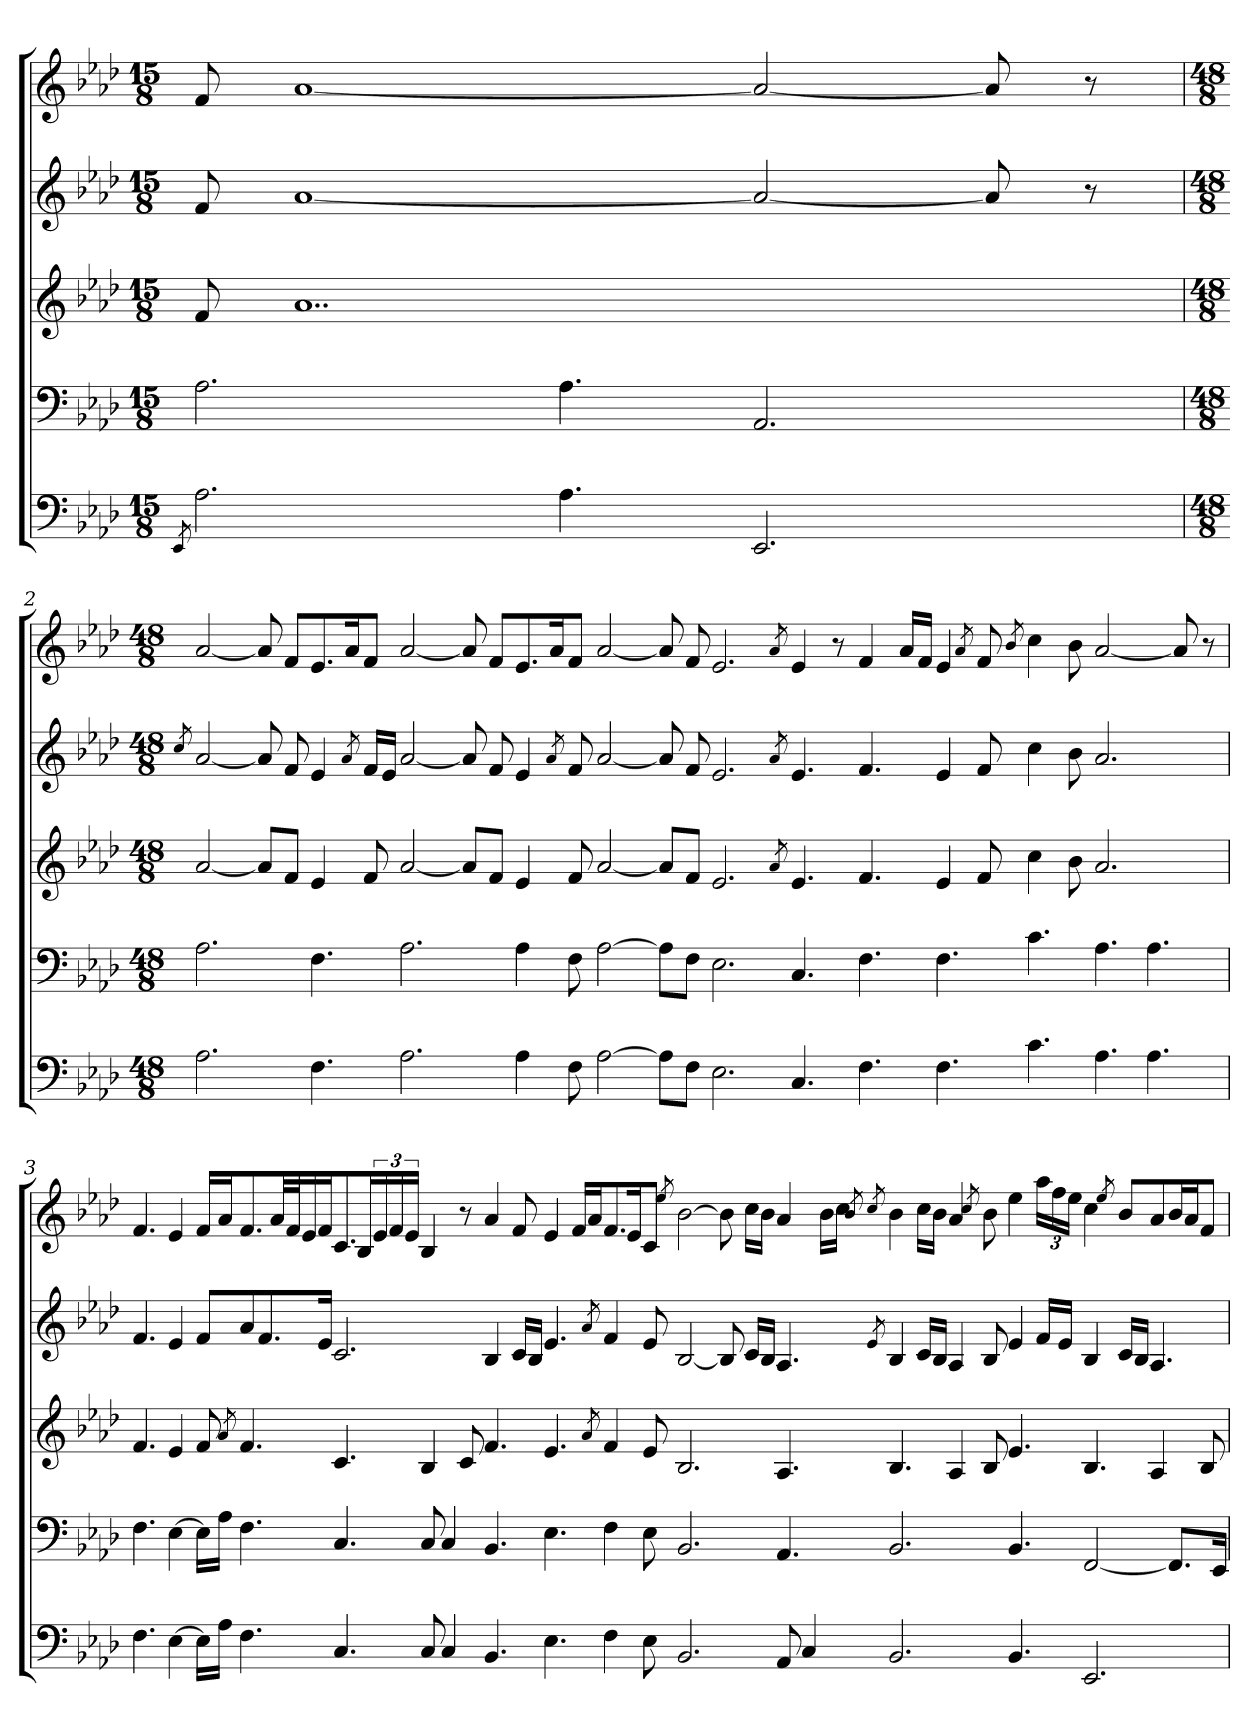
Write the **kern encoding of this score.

**kern	**kern	**kern	**kern	**kern
*part5	*part4	*part3	*part2	*part1
*staff5	*staff4	*staff3	*staff2	*staff1
*clefF4	*clefF4	*clefG2	*clefG2	*clefG2
*k[b-e-a-d-]	*k[b-e-a-d-]	*k[b-e-a-d-]	*k[b-e-a-d-]	*k[b-e-a-d-]
*M15/8	*M15/8	*M15/8	*M15/8	*M15/8
=1	=1	=1	=1	=1
8qEE-	.	.	.	.
2.A-	2.A-	8f	8f	8f
.	.	1..a-	[1a-	[1a-
4.A-	4.A-	.	.	.
2.EE-	2.AA-	.	2a-_	2a-_
.	.	.	8a-]	8a-]
.	.	.	8r	8r
=2	=2	=2	=2	=2
*M48/8	*M48/8	*M48/8	*M48/8	*M48/8
.	.	.	8qcc	.
2.A-	2.A-	[2a-	[2a-	[2a-
.	.	8a-/L]	8a-]	8a-]
.	.	8f/J	8f	8f/L
4.F	4.F	4e-	4e-	8.e-/
.	.	.	.	16a-/K
.	.	.	8qa-	.
.	.	8f	16f/LL	8f/J
.	.	.	16e-/JJ	.
2.A-	2.A-	[2a-	[2a-	[2a-
.	.	8a-/L]	8a-]	8a-]
.	.	8f/J	8f	8f/L
4A-	4A-	4e-	4e-	8.e-/
.	.	.	.	16a-/K
.	.	.	8qa-	.
8F	8F	8f	8f	8f/J
[2A-	[2A-	[2a-	[2a-	[2a-
8A-\L]	8A-\L]	8a-/L]	8a-]	8a-]
8F\J	8F\J	8f/J	8f	8f
2.E-	2.E-	2.e-	2.e-	2.e-
.	.	8qa-	8qa-	8qa-
4.C	4.C	4.e-	4.e-	4e-
.	.	.	.	8r
4.F	4.F	4.f	4.f	4f
.	.	.	.	16a-/LL
.	.	.	.	16f/JJ
4.F	4.F	4e-	4e-	4e-
.	.	.	.	8qa-
.	.	8f	8f	8f
.	.	.	.	8qb-
4.c	4.c	4cc	4cc	4cc
.	.	8b-	8b-	8b-
4.A-	4.A-	2.a-	2.a-	[2a-
4.A-	4.A-	.	.	.
.	.	.	.	8a-]
.	.	.	.	8r
=3	=3	=3	=3	=3
4.F	4.F	4.f	4.f	4.f
[4E-	[4E-	4e-	4e-	4e-
16E-\LL]	16E-\LL]	8f	8f/L	16f/LL
16A-\JJ	16A-\JJ	.	.	16a-/J
.	.	8qa-	.	.
4.F	4.F	4.f	8a-/	8.f/
.	.	.	8.f/	.
.	.	.	.	32a-/LL
.	.	.	.	32f/J
.	.	.	.	16e-/
.	.	.	16e-/Jk	16f/J
4.C	4.C	4.c	2.c	8.c/
.	.	.	.	16B-/L
.	.	.	.	24e-/
.	.	.	.	24f/
.	.	.	.	24e-/JJ
8C	8C	4B-	.	4B-
4C	4C	.	.	.
.	.	8c	.	8r
4.BB-	4.BB-	4.f	4B-	4a-
.	.	.	16c/LL	8f
.	.	.	16B-/JJ	.
4.E-	4.E-	4.e-	4.e-	4e-
.	.	.	.	16f/LL
.	.	.	.	16a-/J
.	.	8qa-	8qa-	.
4F	4F	4f	4f	8.f/
.	.	.	.	16e-/K
8E-	8E-	8e-	8e-	8c/J
.	.	.	.	8qee-
2.BB-	2.BB-	2.B-	[2B-	[2b-
.	.	.	8B-]	8b-]
.	.	.	16c/LL	16cc\LL
.	.	.	16B-/JJ	16b-\JJ
8AA-	4.AA-	4.A-	4.A-	4a-
4C	.	.	.	.
.	.	.	.	16b-\LL
.	.	.	.	16cc\JJ
.	.	.	.	8qb-
.	.	.	8qe-	8qcc
2.BB-	2.BB-	4.B-	4B-	4b-
.	.	.	16c/LL	16cc\LL
.	.	.	16B-/JJ	16b-\JJ
.	.	4A-	4A-	4a-
.	.	.	.	8qcc
.	.	8B-	8B-	8b-
4.BB-	4.BB-	4.e-	4e-	4ee-
.	.	.	16f/LL	24aa-\LL
.	.	.	.	24ff\
.	.	.	16e-/JJ	.
.	.	.	.	24ee-\JJ
2.EE-	[2FF	4.B-	4B-	4cc
.	.	.	.	8qee-
.	.	.	16c/LL	8b-/L
.	.	.	16B-/JJ	.
.	.	4A-	4.A-	8a-/
.	8.FF/L]	.	.	16b-/L
.	.	.	.	16a-/J
.	.	8B-	.	8f/J
.	16EE-/Jk	.	.	.
=	=	=	=	=
*-	*-	*-	*-	*-
